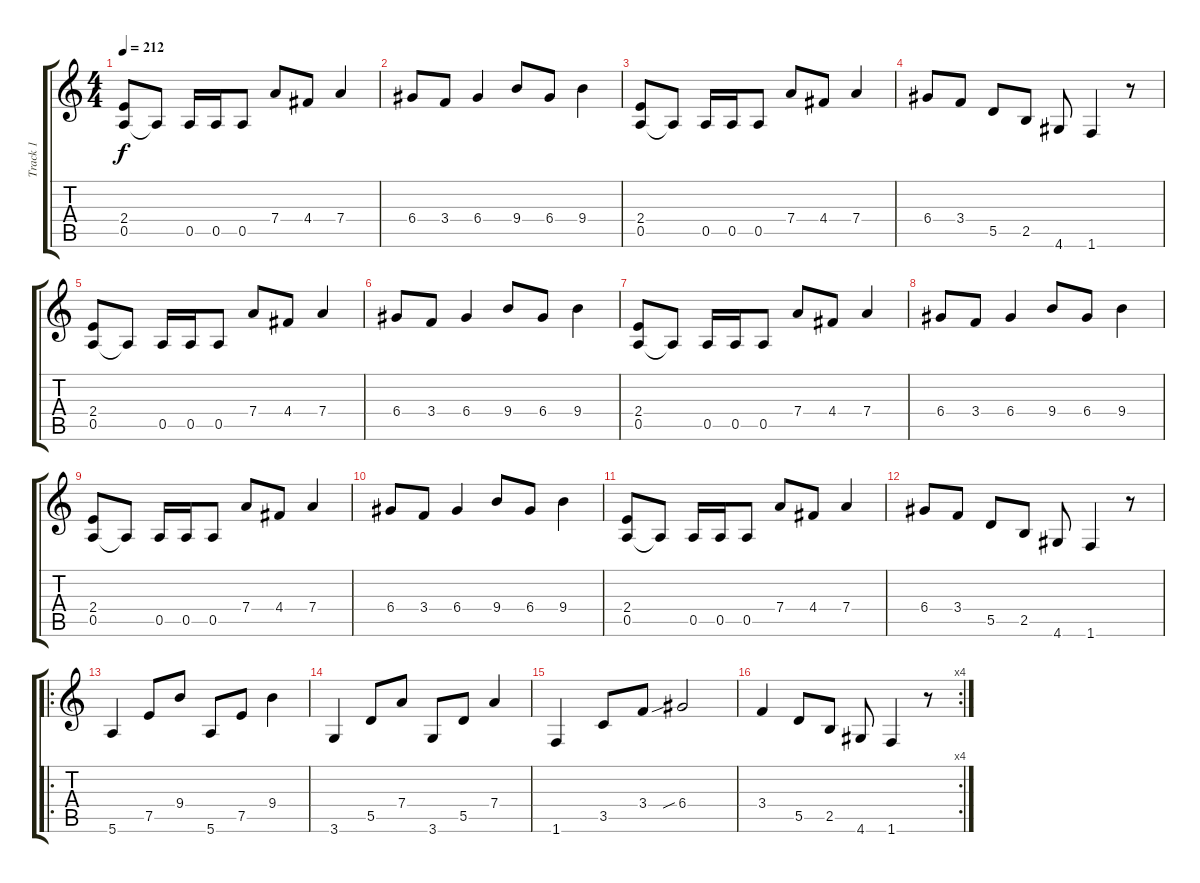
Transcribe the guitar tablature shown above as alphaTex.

\track ("Track 1" "Track 1") {instrument distortionguitar}
\staff {score tabs}
\tuning (E4 B3 G3 D3 A2 E2) {hide}
\ts (4 4)
\tempo 212
\clef g2
\ks c
(2.4 0.5).8{dy f} 0.5{t}.8 0.5.16 0.5.16 0.5.8 7.4.8 4.4.8 7.4.4 |
6.4.8 3.4.8 6.4.4 9.4.8 6.4.8 9.4.4 |
(2.4 0.5).8 0.5{t}.8 0.5.16 0.5.16 0.5.8 7.4.8 4.4.8 7.4.4 |
6.4.8 3.4.8 5.5.8 2.5.8 4.6.8 1.6.4 r.8 |
(2.4 0.5).8 0.5{t}.8 0.5.16 0.5.16 0.5.8 7.4.8 4.4.8 7.4.4 |
6.4.8 3.4.8 6.4.4 9.4.8 6.4.8 9.4.4 |
(2.4 0.5).8 0.5{t}.8 0.5.16 0.5.16 0.5.8 7.4.8 4.4.8 7.4.4 |
6.4.8 3.4.8 6.4.4 9.4.8 6.4.8 9.4.4 |
(2.4 0.5).8 0.5{t}.8 0.5.16 0.5.16 0.5.8 7.4.8 4.4.8 7.4.4 |
6.4.8 3.4.8 6.4.4 9.4.8 6.4.8 9.4.4 |
(2.4 0.5).8 0.5{t}.8 0.5.16 0.5.16 0.5.8 7.4.8 4.4.8 7.4.4 |
6.4.8 3.4.8 5.5.8 2.5.8 4.6.8 1.6.4 r.8 |
\ro
5.6.4 7.5.8 9.4.8 5.6.8 7.5.8 9.4.4 |
3.6.4 5.5.8 7.4.8 3.6.8 5.5.8 7.4.4 |
1.6.4 3.5.8 3.4.8 6.4{sib}.2 |
\rc 4
3.4.4 5.5.8 2.5.8 4.6.8 1.6.4 r.8
